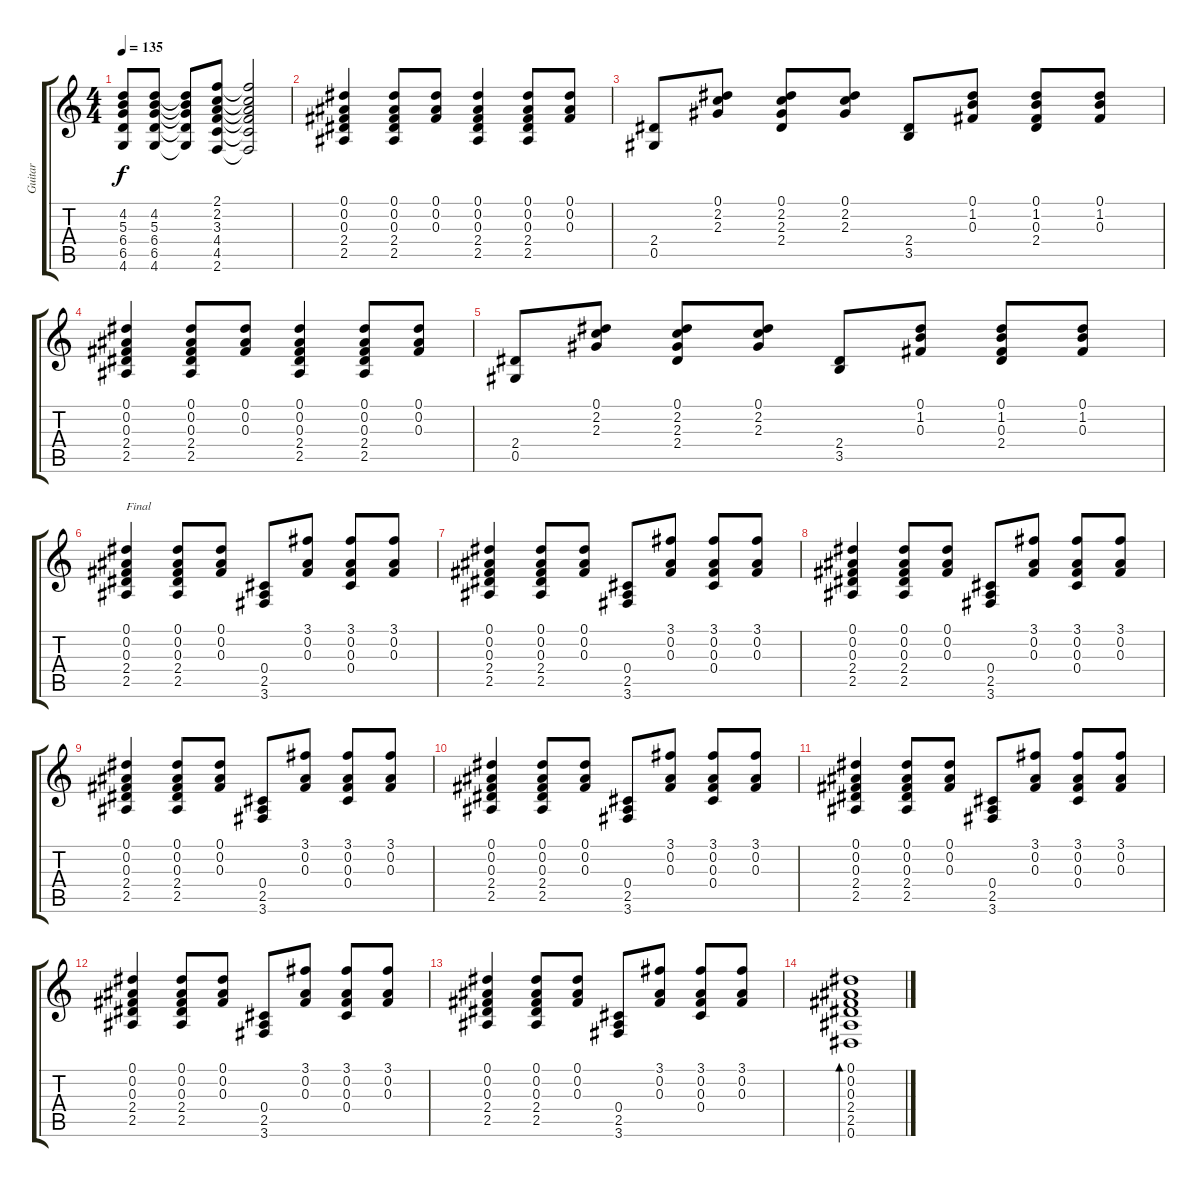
\track ("Guitar" "Guitar") {instrument acousticguitarsteel}
\staff {score tabs}
\tuning (Eb4 Bb3 Gb3 Db3 Ab2 Eb2) {hide}
\ts (4 4)
\tempo 135
\clef g2
\ks c
(4.2 5.3 6.4 6.5 4.6).8{dy f} (4.2 5.3 6.4 6.5 4.6).8 (4.2{t} 5.3{t} 6.4{t} 6.5{t} 4.6{t}).8 (2.1 2.2 3.3 4.4 4.5 2.6).8 (2.1{t} 2.2{t} 3.3{t} 4.4{t} 4.5{t} 2.6{t}).2 |
(0.1 0.2 0.3 2.4 2.5).4 (0.1 0.2 0.3 2.4 2.5).8 (0.1 0.2 0.3).8 (0.1 0.2 0.3 2.4 2.5).4 (0.1 0.2 0.3 2.4 2.5).8 (0.1 0.2 0.3).8 |
(2.4 0.5).8 (0.1 2.2 2.3).8 (0.1 2.2 2.3 2.4).8 (0.1 2.2 2.3).8 (2.4 3.5).8 (0.1 1.2 0.3).8 (0.1 1.2 0.3 2.4).8 (0.1 1.2 0.3).8 |
(0.1 0.2 0.3 2.4 2.5).4 (0.1 0.2 0.3 2.4 2.5).8 (0.1 0.2 0.3).8 (0.1 0.2 0.3 2.4 2.5).4 (0.1 0.2 0.3 2.4 2.5).8 (0.1 0.2 0.3).8 |
(2.4 0.5).8 (0.1 2.2 2.3).8 (0.1 2.2 2.3 2.4).8 (0.1 2.2 2.3).8 (2.4 3.5).8 (0.1 1.2 0.3).8 (0.1 1.2 0.3 2.4).8 (0.1 1.2 0.3).8 |
(0.1 0.2 0.3 2.4 2.5).4{txt "Final"} (0.1 0.2 0.3 2.4 2.5).8 (0.1 0.2 0.3).8 (0.4 2.5 3.6).8 (3.1 0.2 0.3).8 (3.1 0.2 0.3 0.4).8 (3.1 0.2 0.3).8 |
(0.1 0.2 0.3 2.4 2.5).4 (0.1 0.2 0.3 2.4 2.5).8 (0.1 0.2 0.3).8 (0.4 2.5 3.6).8 (3.1 0.2 0.3).8 (3.1 0.2 0.3 0.4).8 (3.1 0.2 0.3).8 |
(0.1 0.2 0.3 2.4 2.5).4 (0.1 0.2 0.3 2.4 2.5).8 (0.1 0.2 0.3).8 (0.4 2.5 3.6).8 (3.1 0.2 0.3).8 (3.1 0.2 0.3 0.4).8 (3.1 0.2 0.3).8 |
(0.1 0.2 0.3 2.4 2.5).4 (0.1 0.2 0.3 2.4 2.5).8 (0.1 0.2 0.3).8 (0.4 2.5 3.6).8 (3.1 0.2 0.3).8 (3.1 0.2 0.3 0.4).8 (3.1 0.2 0.3).8 |
(0.1 0.2 0.3 2.4 2.5).4 (0.1 0.2 0.3 2.4 2.5).8 (0.1 0.2 0.3).8 (0.4 2.5 3.6).8 (3.1 0.2 0.3).8 (3.1 0.2 0.3 0.4).8 (3.1 0.2 0.3).8 |
(0.1 0.2 0.3 2.4 2.5).4 (0.1 0.2 0.3 2.4 2.5).8 (0.1 0.2 0.3).8 (0.4 2.5 3.6).8 (3.1 0.2 0.3).8 (3.1 0.2 0.3 0.4).8 (3.1 0.2 0.3).8 |
(0.1 0.2 0.3 2.4 2.5).4 (0.1 0.2 0.3 2.4 2.5).8 (0.1 0.2 0.3).8 (0.4 2.5 3.6).8 (3.1 0.2 0.3).8 (3.1 0.2 0.3 0.4).8 (3.1 0.2 0.3).8 |
(0.1 0.2 0.3 2.4 2.5).4 (0.1 0.2 0.3 2.4 2.5).8 (0.1 0.2 0.3).8 (0.4 2.5 3.6).8 (3.1 0.2 0.3).8 (3.1 0.2 0.3 0.4).8 (3.1 0.2 0.3).8 |
(0.1 0.2 0.3 2.4 2.5 0.6).1{bd 120}
